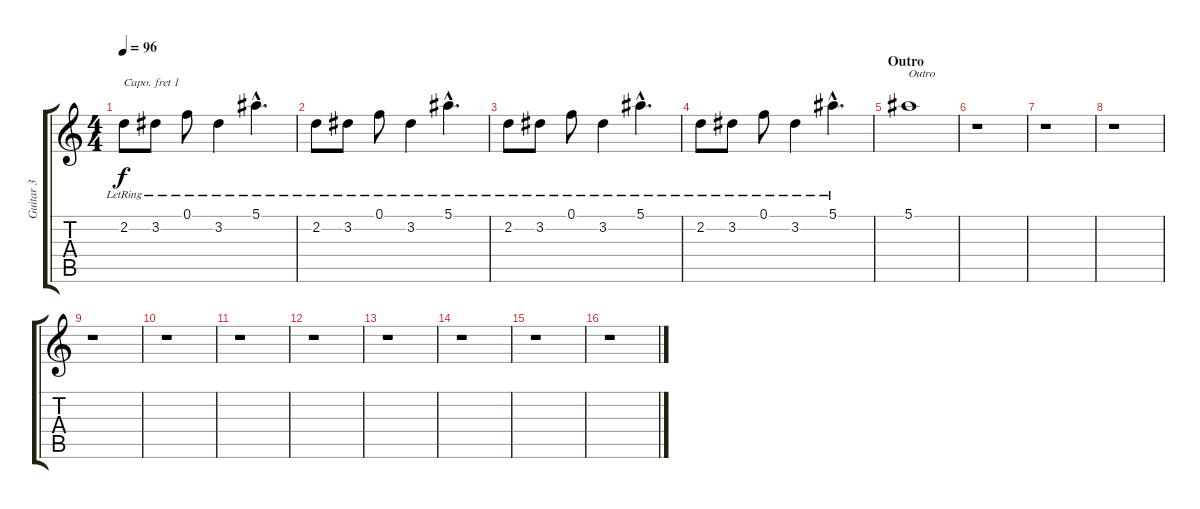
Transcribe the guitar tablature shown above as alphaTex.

\track ("Guitar 3" "Guitar 3") {instrument electricguitarclean}
\staff {score tabs}
\capo 1
\tuning (E4 B3 G3 D3 A2 D2) {hide}
\ts (4 4)
\tempo 96
\clef g2
\ks c
2.2{lr}.8{dy f} 3.2{lr}.8 0.1{lr}.8 3.2{lr}.4 5.1{hac lr}.4{d} |
2.2{lr}.8 3.2{lr}.8 0.1{lr}.8 3.2{lr}.4 5.1{hac lr}.4{d} |
2.2{lr}.8 3.2{lr}.8 0.1{lr}.8 3.2{lr}.4 5.1{hac lr}.4{d} |
2.2{lr}.8 3.2{lr}.8 0.1{lr}.8 3.2{lr}.4 5.1{hac lr}.4{d} |
\section ("" "Outro")
5.1.1{txt "Outro"} |
r.1 |
r.1 |
r.1 |
r.1 |
r.1 |
r.1 |
r.1 |
r.1 |
r.1 |
r.1 |
r.1
